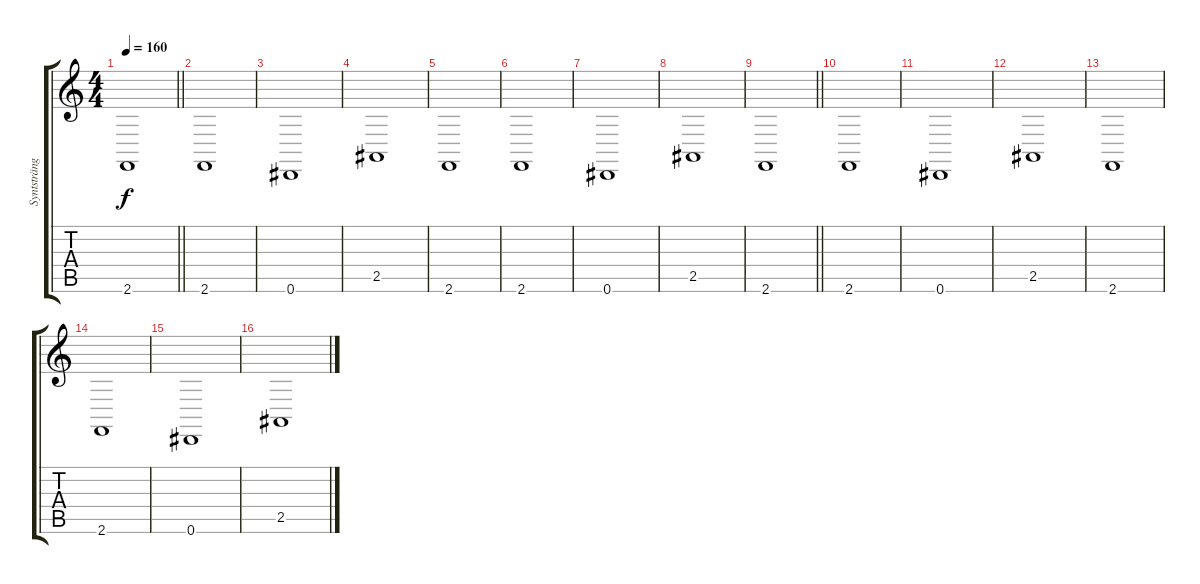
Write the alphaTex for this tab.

\track ("Syntsträngar" "Syntsträng") {instrument stringensemble1}
\staff {score tabs}
\tuning (Eb4 Bb3 Gb3 Db3 Ab2 Eb2) {hide}
\ts (4 4)
\tempo 160
\clef g2
\barLineRight lightlight
\ks c
2.6.1{dy f} |
2.6.1 |
0.6.1 |
2.5.1 |
2.6.1 |
2.6.1 |
0.6.1 |
2.5.1 |
\barLineRight lightlight
2.6.1 |
2.6.1 |
0.6.1 |
2.5.1 |
2.6.1 |
2.6.1 |
0.6.1 |
2.5.1
